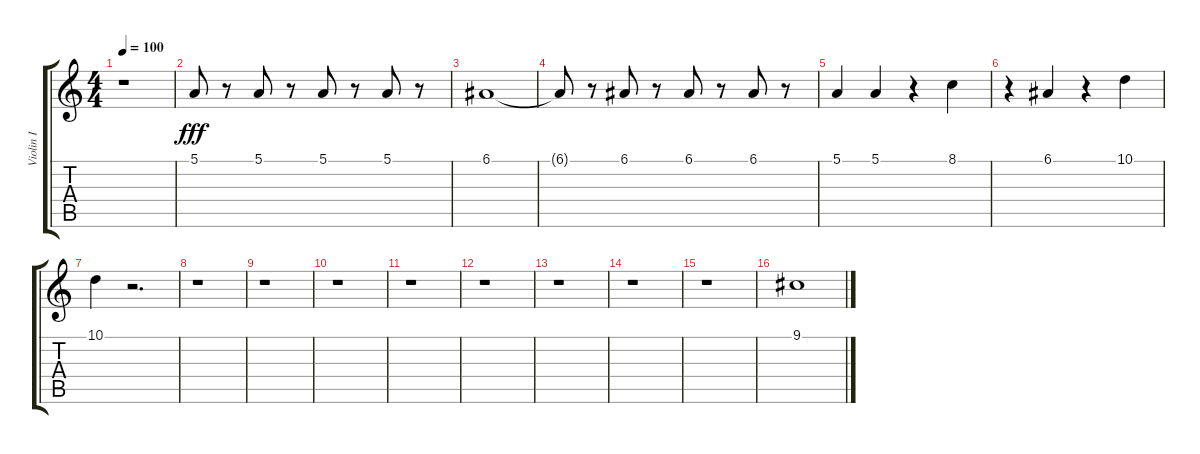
\track ("Violin I" "Violin I") {instrument stringensemble1}
\staff {score tabs}
\tuning (E4 B3 G3 D3 A2 E2) {hide}
\ts (4 4)
\tempo 100
\clef g2
\ks c
r.1{dy fff} |
5.1.8 r.8 5.1.8 r.8 5.1.8 r.8 5.1.8 r.8 |
6.1.1 |
6.1{t}.8 r.8 6.1.8 r.8 6.1.8 r.8 6.1.8 r.8 |
5.1.4 5.1.4 r.4 8.1.4 |
r.4 6.1.4 r.4 10.1.4 |
10.1.4 r.2{d} |
r.1 |
r.1 |
r.1 |
r.1 |
r.1 |
r.1 |
r.1 |
r.1 |
9.1.1
